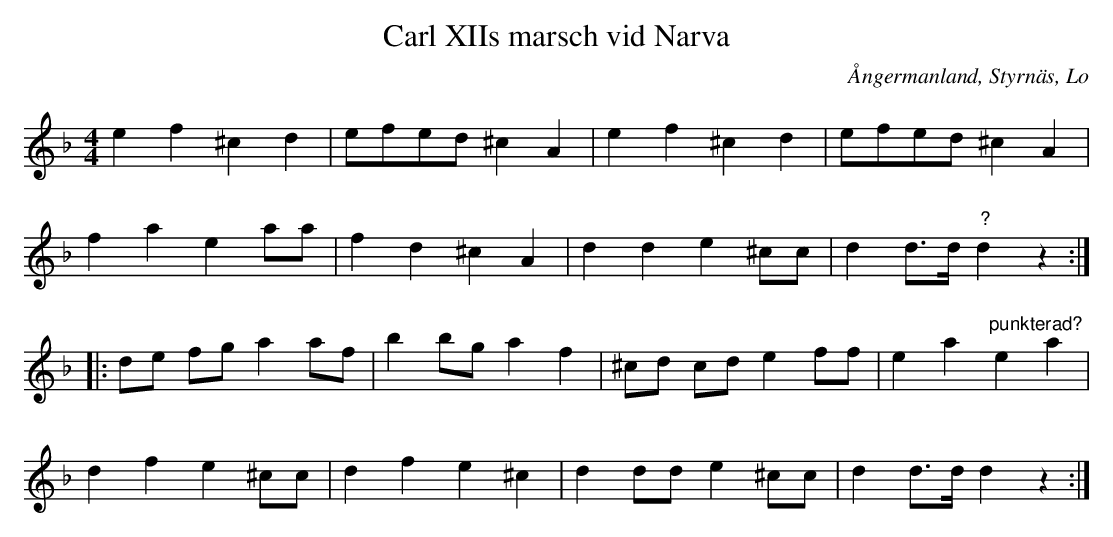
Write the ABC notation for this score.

X:1
T: Carl XIIs marsch vid Narva
M: 4/4
L: 1/8
O: Ångermanland, Styrnäs, Lo
Q: 190
K: Dm
e2 f2 ^c2 d2 | efed ^c2 A2 | e2 f2 ^c2 d2 | efed ^c2 A2 |
f2a2 e2 aa | f2 d2 ^c2 A2 | d2 d2 e2 ^cc | d2 d>d "?"d2 z2 ::
de fg a2 af | b2 bg a2 f2 | ^cd cd e2 ff | e2 a2 "punkterad?"e2 a2 |
d2 f2 e2 ^cc | d2 f2 e2 ^c2 | d2 dd e2 ^cc | d2 d>d d2 z2 :|
